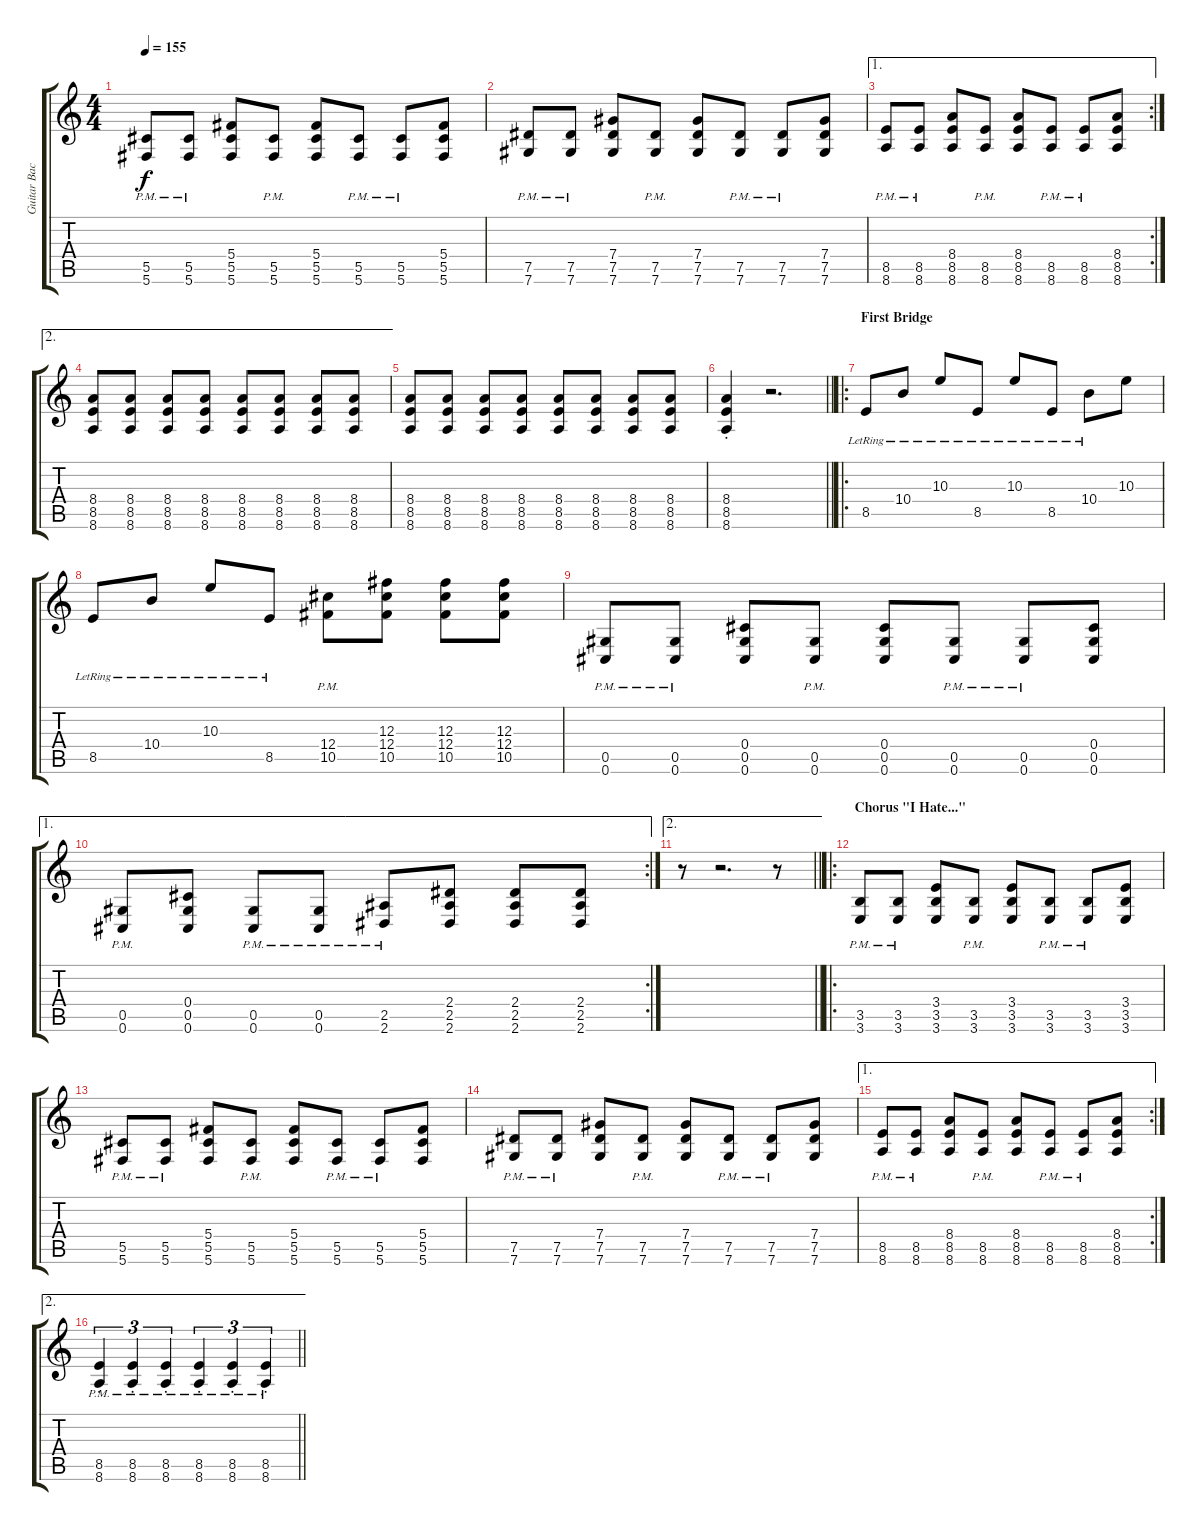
\track ("Guitar Backing/ Overdubb- Rory Clewlow" "Guitar Bac") {instrument overdrivenguitar}
\staff {score tabs}
\tuning (Eb4 Bb3 Gb3 Db3 Ab2 Db2) {hide}
\ts (4 4)
\tempo 155
\clef g2
\ks c
(5.5{pm} 5.6{pm}).8{dy f} (5.5{pm} 5.6{pm}).8 (5.4 5.5 5.6).8 (5.5{pm} 5.6{pm}).8 (5.4 5.5 5.6).8 (5.5{pm} 5.6{pm}).8 (5.5{pm} 5.6{pm}).8 (5.4 5.5 5.6).8 |
(7.5{pm} 7.6{pm}).8 (7.5{pm} 7.6{pm}).8 (7.4 7.5 7.6).8 (7.5{pm} 7.6{pm}).8 (7.4 7.5 7.6).8 (7.5{pm} 7.6{pm}).8 (7.5{pm} 7.6{pm}).8 (7.4 7.5 7.6).8 |
\ae 1
\rc 2
(8.5{pm} 8.6{pm}).8 (8.5{pm} 8.6{pm}).8 (8.4 8.5 8.6).8 (8.5{pm} 8.6{pm}).8 (8.4 8.5 8.6).8 (8.5{pm} 8.6{pm}).8 (8.5{pm} 8.6{pm}).8 (8.4 8.5 8.6).8 |
\ae 2
(8.4 8.5 8.6).8 (8.4 8.5 8.6).8 (8.4 8.5 8.6).8 (8.4 8.5 8.6).8 (8.4 8.5 8.6).8 (8.4 8.5 8.6).8 (8.4 8.5 8.6).8 (8.4 8.5 8.6).8 |
(8.4 8.5 8.6).8 (8.4 8.5 8.6).8 (8.4 8.5 8.6).8 (8.4 8.5 8.6).8 (8.4 8.5 8.6).8 (8.4 8.5 8.6).8 (8.4 8.5 8.6).8 (8.4 8.5 8.6).8 |
\barLineRight lightlight
(8.4{st} 8.5{st} 8.6{st}).4 r.2{d} |
\ro
\section ("" "First Bridge")
8.5{lr}.8 10.4{lr}.8 10.3{lr}.8 8.5{lr}.8 10.3{lr}.8 8.5{lr}.8 10.4{lr}.8 10.3.8 |
8.5{lr}.8 10.4{lr}.8 10.3{lr}.8 8.5{lr}.8 (12.4{pm} 10.5{pm}).8 (12.3 12.4 10.5).8 (12.3 12.4 10.5).8 (12.3 12.4 10.5).8 |
(0.5{pm} 0.6{pm}).8 (0.5{pm} 0.6{pm}).8 (0.4 0.5 0.6).8 (0.5{pm} 0.6{pm}).8 (0.4 0.5 0.6).8 (0.5{pm} 0.6{pm}).8 (0.5{pm} 0.6{pm}).8 (0.4 0.5 0.6).8 |
\ae 1
\rc 2
(0.5{pm} 0.6{pm}).8 (0.4 0.5 0.6).8 (0.5{pm} 0.6{pm}).8 (0.5{pm} 0.6{pm}).8 (2.5{pm} 2.6{pm}).8 (2.4 2.5 2.6).8 (2.4 2.5 2.6).8 (2.4 2.5 2.6).8 |
\ae 2
\barLineRight lightlight
r.8 r.2{d} r.8 |
\ro
\section ("" "Chorus \"I Hate...\"")
(3.5{pm} 3.6{pm}).8 (3.5{pm} 3.6{pm}).8 (3.4 3.5 3.6).8 (3.5{pm} 3.6{pm}).8 (3.4 3.5 3.6).8 (3.5{pm} 3.6{pm}).8 (3.5{pm} 3.6{pm}).8 (3.4 3.5 3.6).8 |
(5.5{pm} 5.6{pm}).8 (5.5{pm} 5.6{pm}).8 (5.4 5.5 5.6).8 (5.5{pm} 5.6{pm}).8 (5.4 5.5 5.6).8 (5.5{pm} 5.6{pm}).8 (5.5{pm} 5.6{pm}).8 (5.4 5.5 5.6).8 |
(7.5{pm} 7.6{pm}).8 (7.5{pm} 7.6{pm}).8 (7.4 7.5 7.6).8 (7.5{pm} 7.6{pm}).8 (7.4 7.5 7.6).8 (7.5{pm} 7.6{pm}).8 (7.5{pm} 7.6{pm}).8 (7.4 7.5 7.6).8 |
\ae 1
\rc 2
(8.5{pm} 8.6{pm}).8 (8.5{pm} 8.6{pm}).8 (8.4 8.5 8.6).8 (8.5{pm} 8.6{pm}).8 (8.4 8.5 8.6).8 (8.5{pm} 8.6{pm}).8 (8.5{pm} 8.6{pm}).8 (8.4 8.5 8.6).8 |
\ae 2
\barLineRight lightlight
(8.5{pm st} 8.6{pm st}).4{tu (3 2)} (8.5{pm st} 8.6{pm st}).4{tu (3 2)} (8.5{pm st} 8.6{pm st}).4{tu (3 2)} (8.5{pm st} 8.6{pm st}).4{tu (3 2)} (8.5{pm st} 8.6{pm st}).4{tu (3 2)} (8.5{pm st} 8.6{pm st}).4{tu (3 2)}
